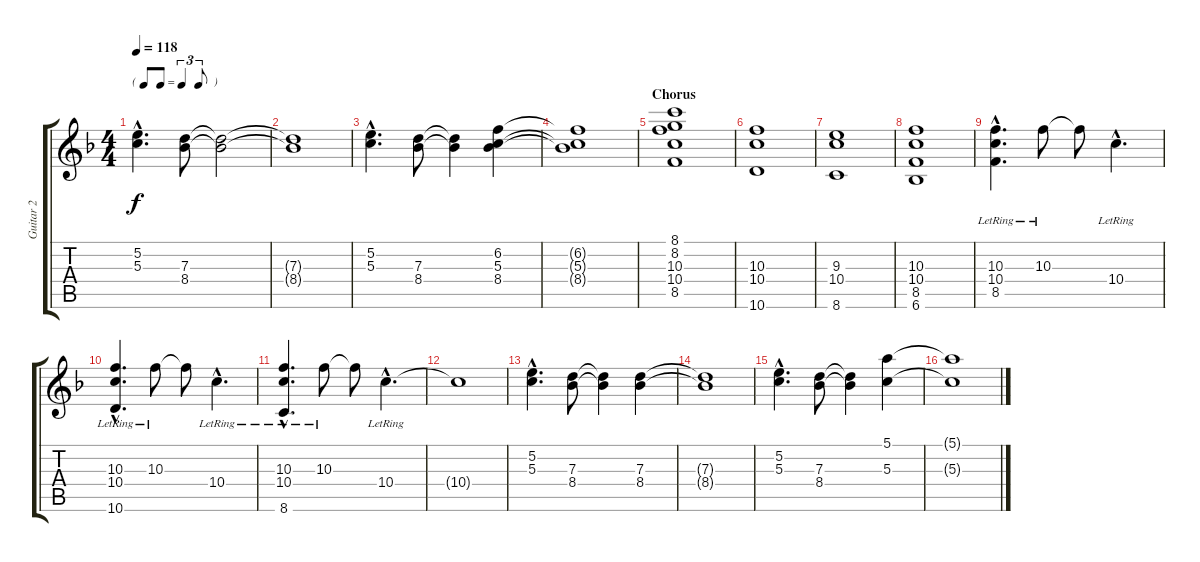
\track ("Guitar 2" "Guitar 2") {instrument electricguitarjazz}
\staff {score tabs}
\tuning (E4 B3 G3 D3 A2 E2) {hide}
\ts (4 4)
\tf triplet8th
\tempo 118
\clef g2
\ks f
(5.2{hac} 5.3{hac}).4{d dy f} (7.3 8.4).8 (7.3{t} 8.4{t}).2 |
(7.3{t} 8.4{t}).1 |
(5.2{hac} 5.3{hac}).4{d} (7.3 8.4).8 (7.3{t} 8.4{t}).4 (6.2 5.3 8.4).4 |
(6.2{t} 5.3{t} 8.4{t}).1 |
\section ("" "Chorus")
(8.1 8.2 10.3 10.4 8.5).1 |
(10.3 10.4 10.6).1 |
(9.3 10.4 8.6).1 |
(10.3 10.4 8.5 6.6).1 |
(10.3{hac lr} 10.4{hac lr} 8.5{hac lr}).4{d} 10.3{lr}.8 10.3{t}.8 10.4{hac lr}.4{d} |
(10.3{hac lr} 10.4{hac lr} 10.6{hac lr}).4{d} 10.3{lr}.8 10.3{t}.8 10.4{hac lr}.4{d} |
(10.3{hac lr} 10.4{hac lr} 8.6{hac lr}).4{d} 10.3{lr}.8 10.3{t}.8 10.4{hac lr}.4{d} |
10.4{t}.1 |
(5.2{hac} 5.3{hac}).4{d} (7.3 8.4).8 (7.3{t} 8.4{t}).4 (7.3 8.4).4 |
(7.3{t} 8.4{t}).1 |
(5.2{hac} 5.3{hac}).4{d} (7.3 8.4).8 (7.3{t} 8.4{t}).4 (5.1 5.3).4 |
(5.1{t} 5.3{t}).1
